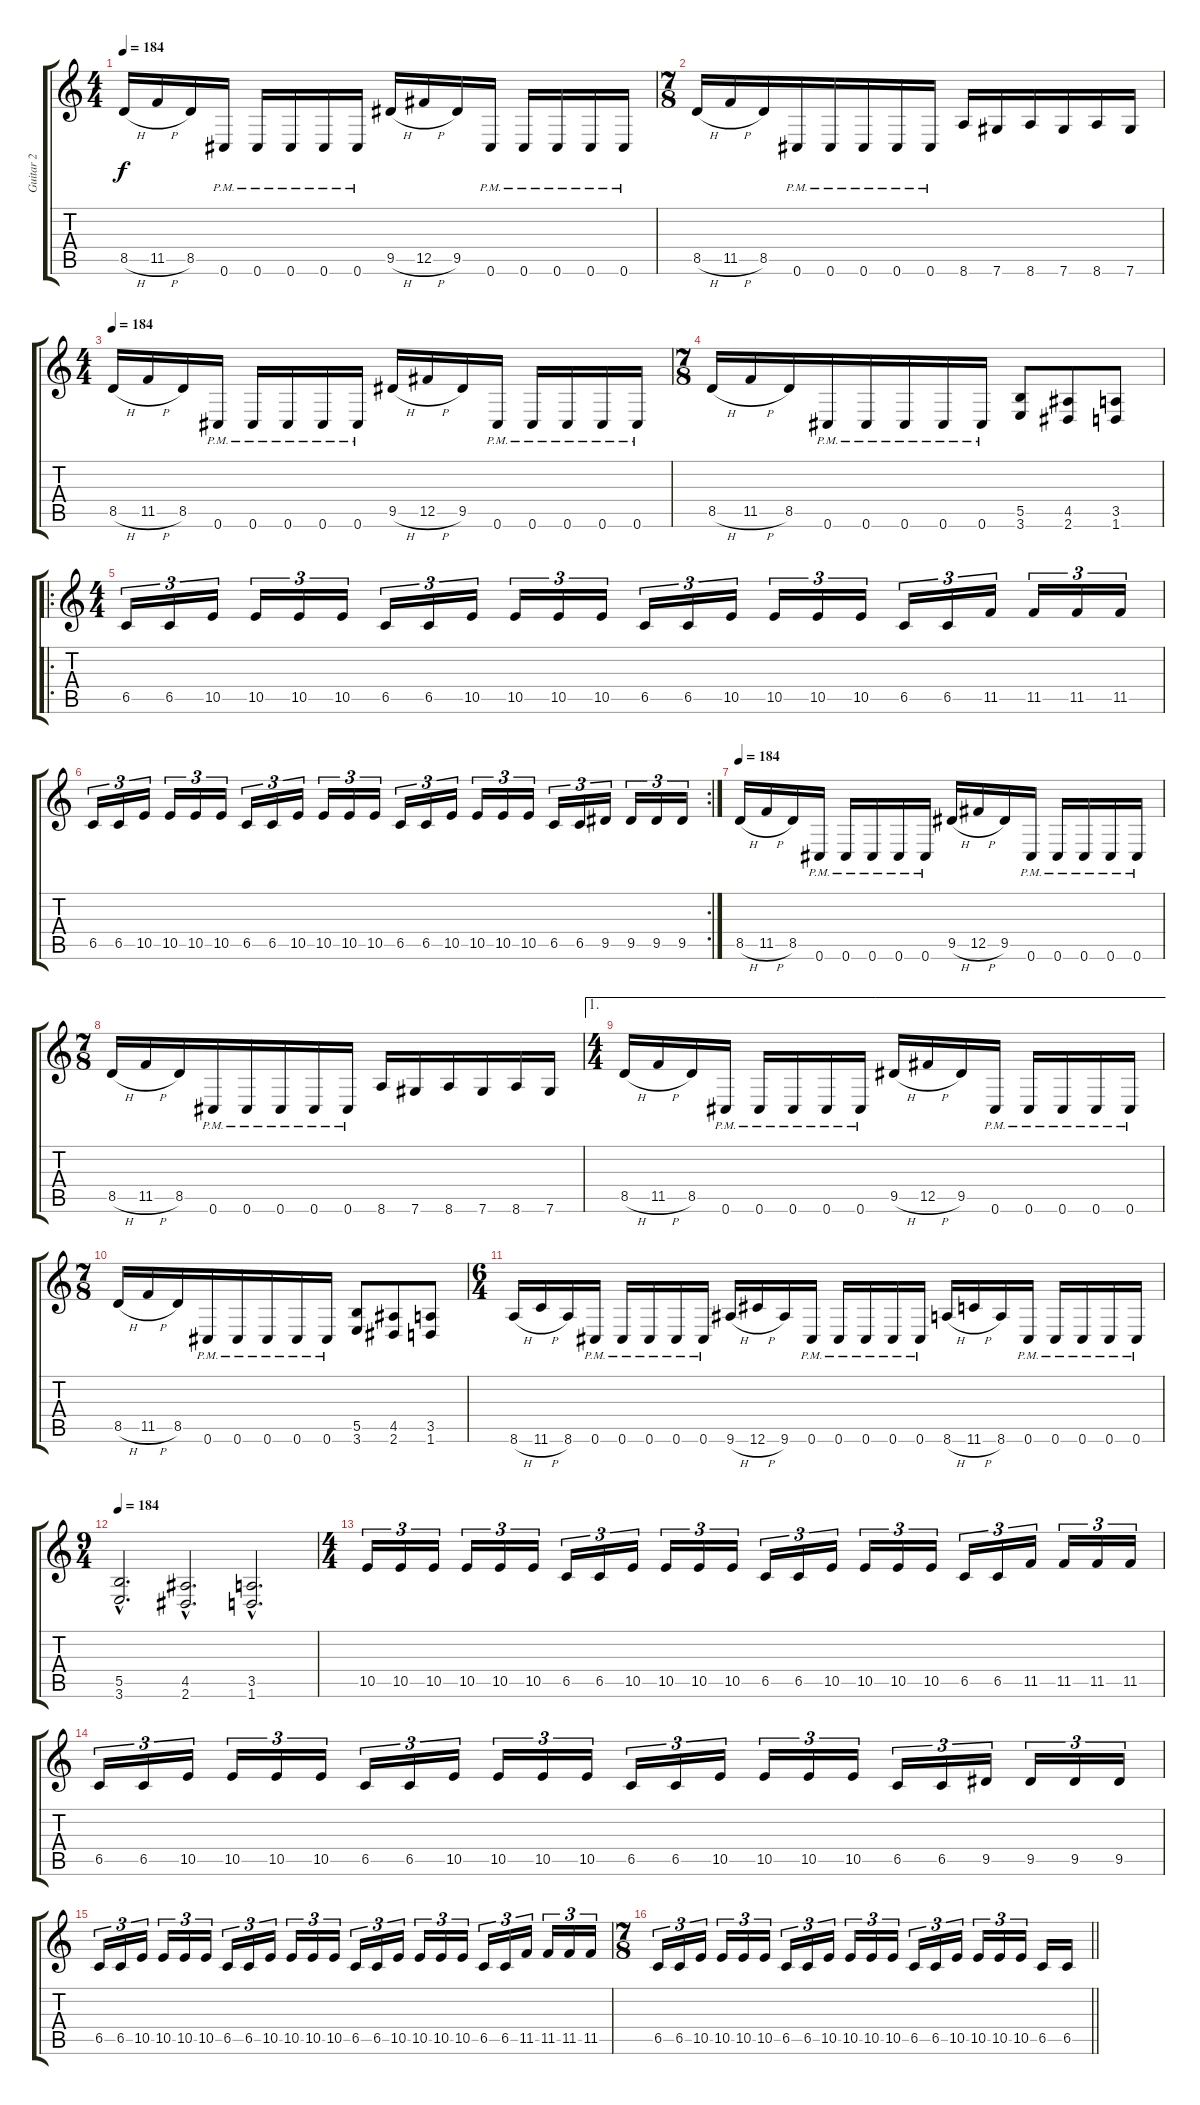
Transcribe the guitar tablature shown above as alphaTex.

\track ("Guitar 2" "Guitar 2") {instrument distortionguitar}
\staff {score tabs}
\tuning (Db4 Ab3 E3 B2 Gb2 Db2) {hide}
\ts (4 4)
\tempo 184
\clef g2
\ks c
8.5{h}.16{dy f instrument distortionguitar} 11.5{h}.16 8.5.16 0.6{pm}.16 0.6{pm}.16 0.6{pm}.16 0.6{pm}.16 0.6{pm}.16 9.5{h}.16 12.5{h}.16 9.5.16 0.6{pm}.16 0.6{pm}.16 0.6{pm}.16 0.6{pm}.16 0.6{pm}.16 |
\ts (7 8)
8.5{h}.16 11.5{h}.16 8.5.16 0.6{pm}.16 0.6{pm}.16 0.6{pm}.16 0.6{pm}.16 0.6{pm}.16 8.6.16 7.6.16 8.6.16 7.6.16 8.6.16 7.6.16 |
\ts (4 4)
\tempo 184
8.5{h}.16 11.5{h}.16 8.5.16 0.6{pm}.16 0.6{pm}.16 0.6{pm}.16 0.6{pm}.16 0.6{pm}.16 9.5{h}.16 12.5{h}.16 9.5.16 0.6{pm}.16 0.6{pm}.16 0.6{pm}.16 0.6{pm}.16 0.6{pm}.16 |
\ts (7 8)
8.5{h}.16 11.5{h}.16 8.5.16 0.6{pm}.16 0.6{pm}.16 0.6{pm}.16 0.6{pm}.16 0.6{pm}.16 (5.5 3.6).8 (4.5 2.6).8 (3.5 1.6).8 |
\ro
\ts (4 4)
6.5.16{tu (3 2)} 6.5.16{tu (3 2)} 10.5.16{tu (3 2)} 10.5.16{tu (3 2)} 10.5.16{tu (3 2)} 10.5.16{tu (3 2)} 6.5.16{tu (3 2)} 6.5.16{tu (3 2)} 10.5.16{tu (3 2)} 10.5.16{tu (3 2)} 10.5.16{tu (3 2)} 10.5.16{tu (3 2)} 6.5.16{tu (3 2)} 6.5.16{tu (3 2)} 10.5.16{tu (3 2)} 10.5.16{tu (3 2)} 10.5.16{tu (3 2)} 10.5.16{tu (3 2)} 6.5.16{tu (3 2)} 6.5.16{tu (3 2)} 11.5.16{tu (3 2)} 11.5.16{tu (3 2)} 11.5.16{tu (3 2)} 11.5.16{tu (3 2)} |
\rc 2
6.5.16{tu (3 2)} 6.5.16{tu (3 2)} 10.5.16{tu (3 2)} 10.5.16{tu (3 2)} 10.5.16{tu (3 2)} 10.5.16{tu (3 2)} 6.5.16{tu (3 2)} 6.5.16{tu (3 2)} 10.5.16{tu (3 2)} 10.5.16{tu (3 2)} 10.5.16{tu (3 2)} 10.5.16{tu (3 2)} 6.5.16{tu (3 2)} 6.5.16{tu (3 2)} 10.5.16{tu (3 2)} 10.5.16{tu (3 2)} 10.5.16{tu (3 2)} 10.5.16{tu (3 2)} 6.5.16{tu (3 2)} 6.5.16{tu (3 2)} 9.5.16{tu (3 2)} 9.5.16{tu (3 2)} 9.5.16{tu (3 2)} 9.5.16{tu (3 2)} |
\tempo 184
8.5{h}.16 11.5{h}.16 8.5.16 0.6{pm}.16 0.6{pm}.16 0.6{pm}.16 0.6{pm}.16 0.6{pm}.16 9.5{h}.16 12.5{h}.16 9.5.16 0.6{pm}.16 0.6{pm}.16 0.6{pm}.16 0.6{pm}.16 0.6{pm}.16 |
\ts (7 8)
8.5{h}.16 11.5{h}.16 8.5.16 0.6{pm}.16 0.6{pm}.16 0.6{pm}.16 0.6{pm}.16 0.6{pm}.16 8.6.16 7.6.16 8.6.16 7.6.16 8.6.16 7.6.16 |
\ae 1
\ts (4 4)
8.5{h}.16 11.5{h}.16 8.5.16 0.6{pm}.16 0.6{pm}.16 0.6{pm}.16 0.6{pm}.16 0.6{pm}.16 9.5{h}.16 12.5{h}.16 9.5.16 0.6{pm}.16 0.6{pm}.16 0.6{pm}.16 0.6{pm}.16 0.6{pm}.16 |
\ts (7 8)
8.5{h}.16 11.5{h}.16 8.5.16 0.6{pm}.16 0.6{pm}.16 0.6{pm}.16 0.6{pm}.16 0.6{pm}.16 (5.5 3.6).8 (4.5 2.6).8 (3.5 1.6).8 |
\ts (6 4)
8.6{h}.16 11.6{h}.16 8.6.16 0.6{pm}.16 0.6{pm}.16 0.6{pm}.16 0.6{pm}.16 0.6{pm}.16 9.6{h}.16 12.6{h}.16 9.6.16 0.6{pm}.16 0.6{pm}.16 0.6{pm}.16 0.6{pm}.16 0.6{pm}.16 8.6{h}.16 11.6{h}.16 8.6.16 0.6{pm}.16 0.6{pm}.16 0.6{pm}.16 0.6{pm}.16 0.6{pm}.16 |
\ts (9 4)
\tempo 184
(5.5{hac} 3.6{hac}).2{d} (4.5{hac} 2.6{hac}).2{d} (3.5{hac} 1.6{hac}).2{d} |
\ts (4 4)
10.5.16{tu (3 2)} 10.5.16{tu (3 2)} 10.5.16{tu (3 2)} 10.5.16{tu (3 2)} 10.5.16{tu (3 2)} 10.5.16{tu (3 2)} 6.5.16{tu (3 2)} 6.5.16{tu (3 2)} 10.5.16{tu (3 2)} 10.5.16{tu (3 2)} 10.5.16{tu (3 2)} 10.5.16{tu (3 2)} 6.5.16{tu (3 2)} 6.5.16{tu (3 2)} 10.5.16{tu (3 2)} 10.5.16{tu (3 2)} 10.5.16{tu (3 2)} 10.5.16{tu (3 2)} 6.5.16{tu (3 2)} 6.5.16{tu (3 2)} 11.5.16{tu (3 2)} 11.5.16{tu (3 2)} 11.5.16{tu (3 2)} 11.5.16{tu (3 2)} |
6.5.16{tu (3 2)} 6.5.16{tu (3 2)} 10.5.16{tu (3 2)} 10.5.16{tu (3 2)} 10.5.16{tu (3 2)} 10.5.16{tu (3 2)} 6.5.16{tu (3 2)} 6.5.16{tu (3 2)} 10.5.16{tu (3 2)} 10.5.16{tu (3 2)} 10.5.16{tu (3 2)} 10.5.16{tu (3 2)} 6.5.16{tu (3 2)} 6.5.16{tu (3 2)} 10.5.16{tu (3 2)} 10.5.16{tu (3 2)} 10.5.16{tu (3 2)} 10.5.16{tu (3 2)} 6.5.16{tu (3 2)} 6.5.16{tu (3 2)} 9.5.16{tu (3 2)} 9.5.16{tu (3 2)} 9.5.16{tu (3 2)} 9.5.16{tu (3 2)} |
6.5.16{tu (3 2)} 6.5.16{tu (3 2)} 10.5.16{tu (3 2)} 10.5.16{tu (3 2)} 10.5.16{tu (3 2)} 10.5.16{tu (3 2)} 6.5.16{tu (3 2)} 6.5.16{tu (3 2)} 10.5.16{tu (3 2)} 10.5.16{tu (3 2)} 10.5.16{tu (3 2)} 10.5.16{tu (3 2)} 6.5.16{tu (3 2)} 6.5.16{tu (3 2)} 10.5.16{tu (3 2)} 10.5.16{tu (3 2)} 10.5.16{tu (3 2)} 10.5.16{tu (3 2)} 6.5.16{tu (3 2)} 6.5.16{tu (3 2)} 11.5.16{tu (3 2)} 11.5.16{tu (3 2)} 11.5.16{tu (3 2)} 11.5.16{tu (3 2)} |
\ts (7 8)
\barLineRight lightlight
6.5.16{tu (3 2)} 6.5.16{tu (3 2)} 10.5.16{tu (3 2)} 10.5.16{tu (3 2)} 10.5.16{tu (3 2)} 10.5.16{tu (3 2)} 6.5.16{tu (3 2)} 6.5.16{tu (3 2)} 10.5.16{tu (3 2)} 10.5.16{tu (3 2)} 10.5.16{tu (3 2)} 10.5.16{tu (3 2)} 6.5.16{tu (3 2)} 6.5.16{tu (3 2)} 10.5.16{tu (3 2)} 10.5.16{tu (3 2)} 10.5.16{tu (3 2)} 10.5.16{tu (3 2)} 6.5.16 6.5.16
